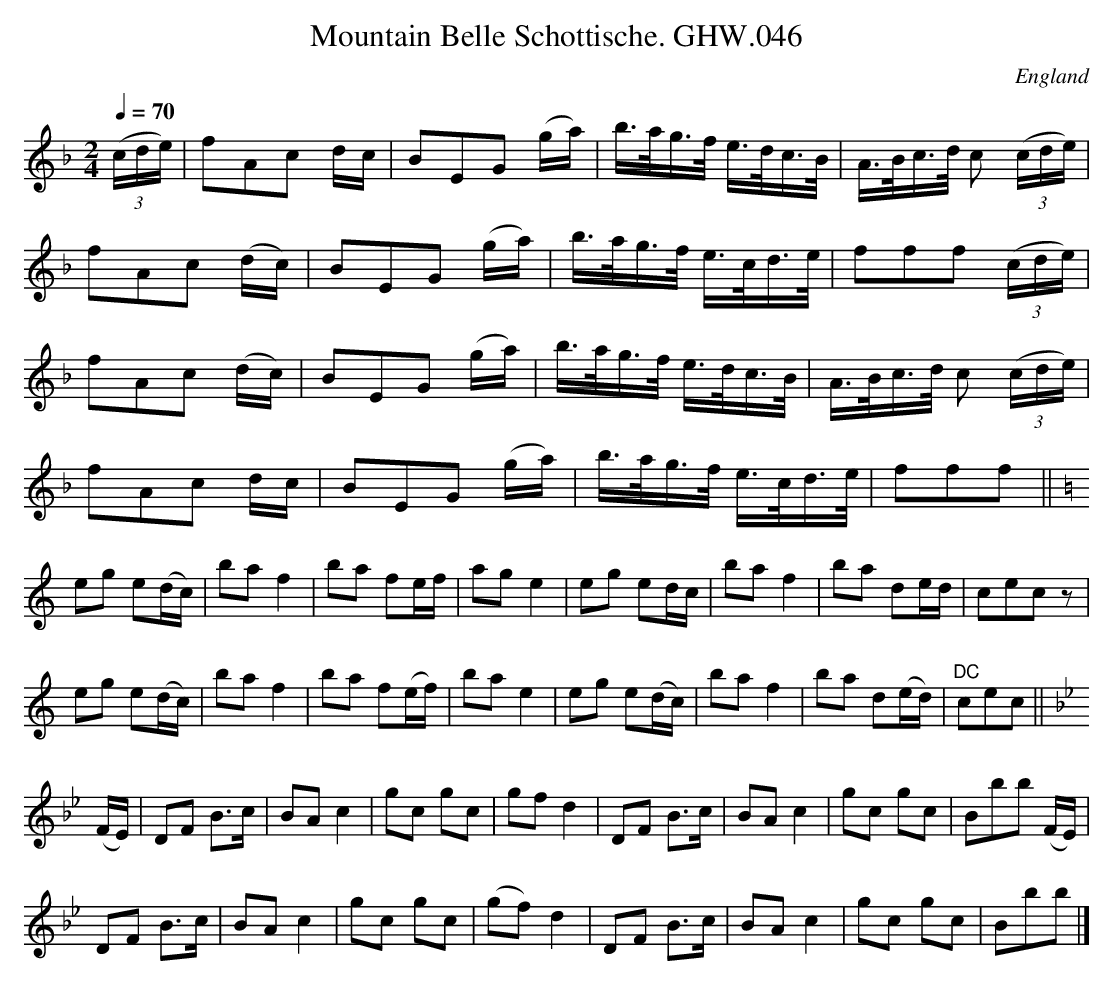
X:1
T:Mountain Belle Schottische. GHW.046
M:2/4
L:1/8
Q:1/4=70
O:England
K:F major
((3c/d/e/)|fAc d/c/|BEG (g/a/)|b3/4a/4g3/4f/4 e3/4d/4c3/4B/4|\
A3/4B/4c3/4d/4 c ((3c/d/e/)|!
fAc (d/c/)|BEG (g/a/)|b3/4a/4g3/4f/4 e3/4c/4d3/4e/4|\
fff ((3c/d/e/)|!
fAc (d/c/)|BEG (g/a/)|b3/4a/4g3/4f/4 e3/4d/4c3/4B/4|\
A3/4B/4c3/4d/4 c ((3c/d/e/)|!
fAc d/c/|BEG (g/a/)|b3/4a/4g3/4f/4 e3/4c/4d3/4e/4|fff ||!
K:C
eg e(d/c/)|ba f2|ba fe/f/|ag e2|eg ed/c/|ba f2|ba de/d/|cec z|!
eg e(d/c/)|ba f2|ba f(e/f/)|ba e2|eg e(d/c/)|ba f2|ba d(e/d/)|\
"^DC"cec||!
K:Bb
(F/E/)|DF B>c|BA c2|gc gc|gf d2|DF B>c|BA c2|gc gc|Bbb (F/E/)|!
DF B>c|BA c2|gc gc|(gf) d2|DF B>c|BA c2|gc gc|Bbb|]
